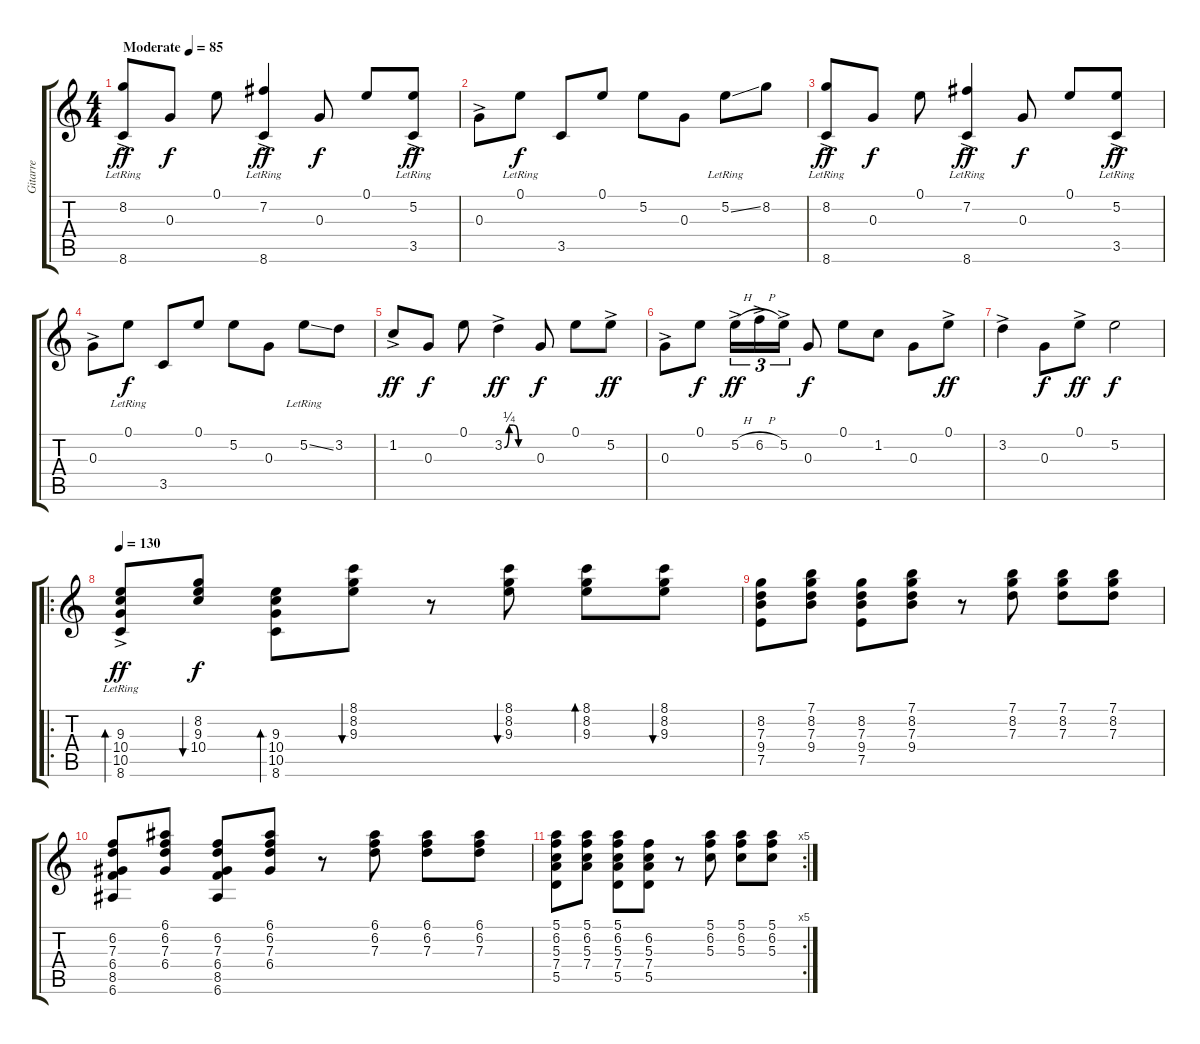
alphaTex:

\track ("Gitarre" "Gitarre") {instrument acousticguitarnylon}
\staff {score tabs}
\tuning (E4 B3 G3 D3 A2 E2) {hide}
\ts (4 4)
\tempo (85 "Moderate")
\clef g2
\ks c
(8.2{ac} 8.6{lr}).8{dy ff instrument acousticguitarnylon} 0.3.8{dy f} 0.1.8 (7.2{ac lr} 8.6).4{dy ff} 0.3.8{dy f} 0.1.8 (5.2{ac} 3.5{lr}).8{dy ff} |
0.3{ac}.8 0.1{lr}.8{dy f} 3.5.8 0.1.8 5.2.8 0.3.8 5.2{ss lr}.8 8.2.8 |
(8.2{ac} 8.6{lr}).8{dy ff} 0.3.8{dy f} 0.1.8 (7.2{ac lr} 8.6).4{dy ff} 0.3.8{dy f} 0.1.8 (5.2{ac} 3.5{lr}).8{dy ff} |
0.3{ac}.8 0.1{lr}.8{dy f} 3.5.8 0.1.8 5.2.8 0.3.8 5.2{ss lr}.8 3.2.8 |
1.2{ac}.8{dy ff} 0.3.8{dy f} 0.1.8 3.2{be (custom 0 0 10 1 20 1 30 0 60 0) ac}.4{dy ff} 0.3.8{dy f} 0.1.8 5.2{ac}.8{dy ff} |
0.3{ac}.8 0.1.8{dy f} 5.2{h ac}.16{tu (3 2) dy ff} 6.2{h ac}.16{tu (3 2)} 5.2{ac}.16{tu (3 2)} 0.3.8{dy f} 0.1.8 1.2.8 0.3.8 0.1{ac}.8{dy ff} |
3.2{ac}.4 0.3.8{dy f} 0.1{ac}.8{dy ff} 5.2.2{dy f} |
\ro
\tempo 130
(9.3 10.4{ac lr} 10.5 8.6{ac}).8{bd 480 dy ff} (8.2 9.3 10.4).8{bu 480 dy f} (9.3 10.4 10.5 8.6).8{bd 480} (8.1 8.2 9.3).8{bu 480} r.8 (8.1 8.2 9.3).8{bu 60} (8.1 8.2 9.3).8{bd 60} (8.1 8.2 9.3).8{bu 60} |
(8.2 7.3 9.4 7.5).8 (7.1 8.2 7.3 9.4).8 (8.2 7.3 9.4 7.5).8 (7.1 8.2 7.3 9.4).8 r.8 (7.1 8.2 7.3).8 (7.1 8.2 7.3).8 (7.1 8.2 7.3).8 |
(6.2 7.3 6.4 8.5 6.6).8 (6.1 6.2 7.3 6.4).8 (6.2 7.3 6.4 8.5 6.6).8 (6.1 6.2 7.3 6.4).8 r.8 (6.1 6.2 7.3).8 (6.1 6.2 7.3).8 (6.1 6.2 7.3).8 |
\rc 5
(5.1 6.2 5.3 7.4 5.5).8 (5.1 6.2 5.3 7.4).8 (5.1 6.2 5.3 7.4 5.5).8 (6.2 5.3 7.4 5.5).8 r.8 (5.1 6.2 5.3).8 (5.1 6.2 5.3).8 (5.1 6.2 5.3).8
